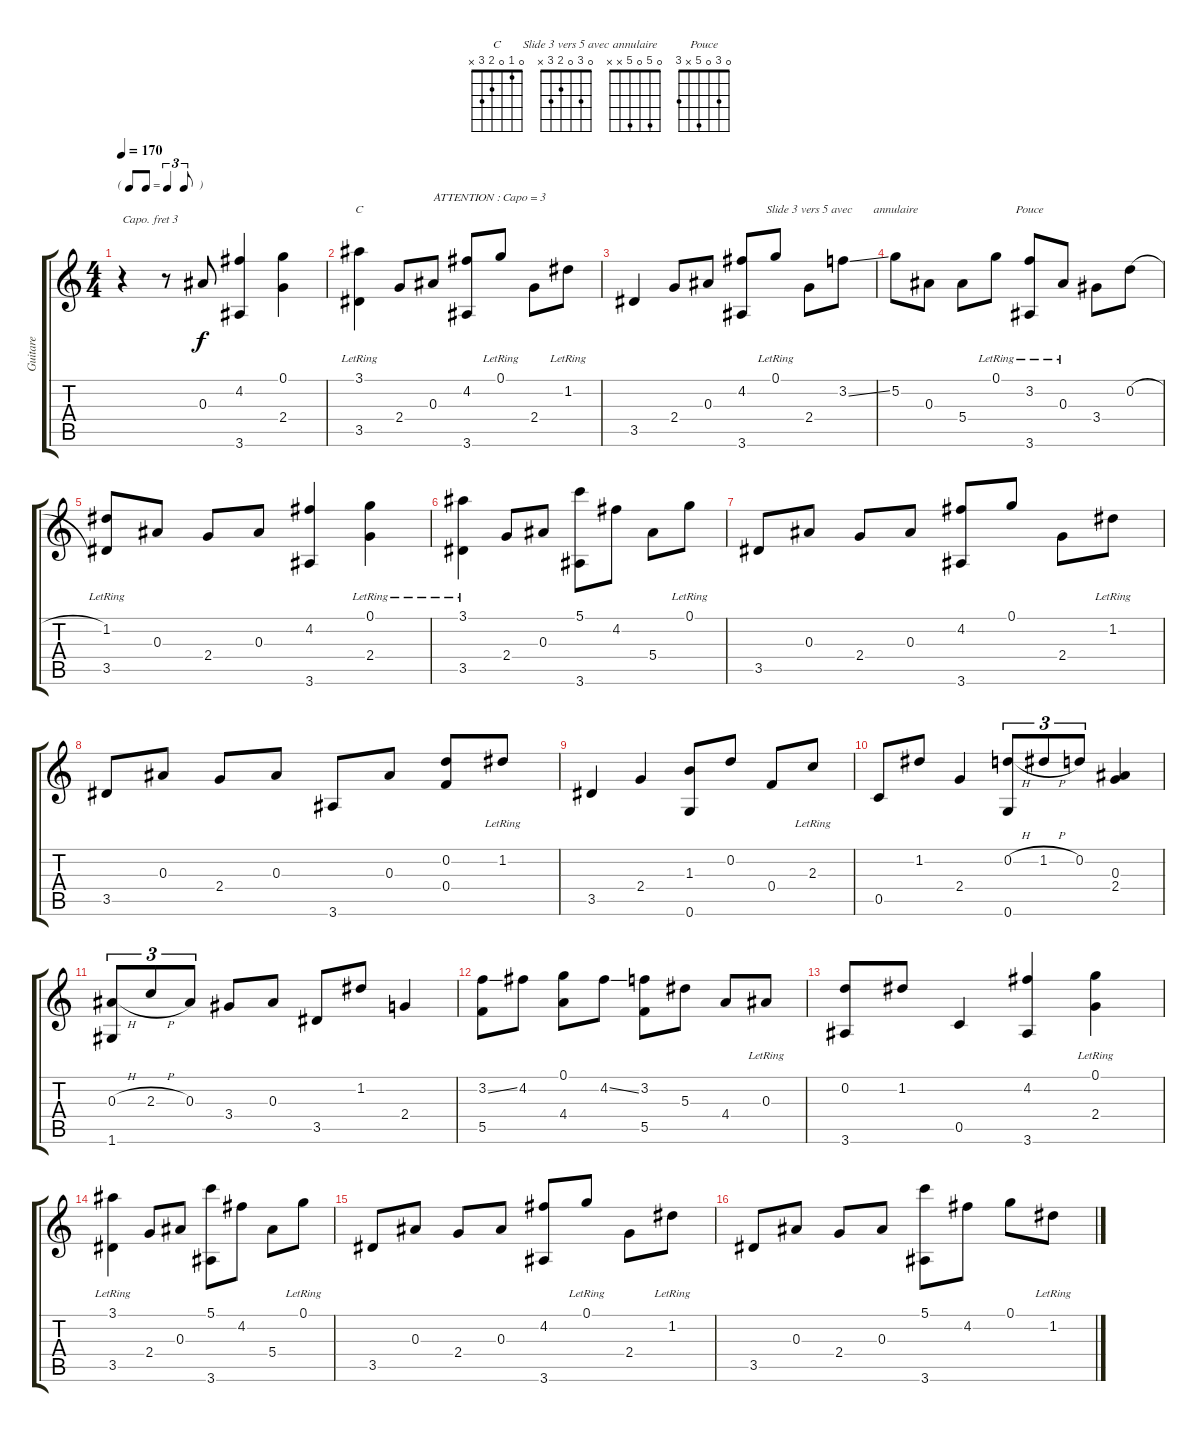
\track ("Guitare" "Guitare") {instrument acousticguitarsteel}
\staff {score tabs}
\capo 3
\tuning (E4 B3 G3 D3 A2 E2) {hide}
\chord ("C" 0 1 0 2 3 x)
\chord ("Slide 3 vers 5 avec " 0 3 0 2 3 x)
\chord ("annulaire" 0 5 0 5 x x)
\chord ("Pouce" 0 3 0 5 x 3)
\ts (4 4)
\tf triplet8th
\tempo 170
\clef g2
\ks c
r.4{dy f instrument acousticguitarsteel} r.8 0.3.8 (4.2 3.6).4 (0.1 2.4).4 |
(3.1{lr} 3.5).4{ch "C"} 2.4.8 0.3.8{txt "ATTENTION : Capo = 3"} (4.2 3.6).8 0.1{lr}.8 2.4.8 1.2{lr}.8 |
3.5.4 2.4.8 0.3.8 (4.2 3.6).8 0.1{lr}.8 2.4.8{ch "Slide 3 vers 5 avec "} 3.2{ss}.8 |
5.2.8{ch "annulaire"} 0.3.8 5.4.8 0.1{lr}.8 (3.2{lr} 3.6).8{ch "Pouce"} 0.3{lr}.8 3.4.8 0.2{h}.8 |
(1.2{lr} 3.5).8 0.3.8 2.4.8 0.3.8 (4.2 3.6).4 (0.1{lr} 2.4).4 |
(3.1{lr} 3.5).4 2.4.8 0.3.8 (5.1 3.6).8 4.2.8 5.4.8 0.1{lr}.8 |
3.5.8 0.3.8 2.4.8 0.3.8 (4.2 3.6).8 0.1.8 2.4.8 1.2{lr}.8 |
3.5.8 0.3.8 2.4.8 0.3.8 3.6.8 0.3.8 (0.2 0.4).8 1.2{lr}.8 |
3.5.4 2.4.4 (1.3 0.6).8 0.2.8 0.4.8 2.3{lr}.8 |
0.5.8 1.2.8 2.4.4 (0.2{h} 0.6).8{tu (3 2)} 1.2{h}.8{tu (3 2)} 0.2.8{tu (3 2)} (0.3 2.4).4 |
(0.3{h} 1.6).8{tu (3 2)} 2.3{h}.8{tu (3 2)} 0.3.8{tu (3 2)} 3.4.8 0.3.8 3.5.8 1.2.8 2.4.4 |
(3.2{ss} 5.5).8 4.2.8 (0.1 4.4).8 4.2{ss}.8 (3.2 5.5).8 5.3.8 4.4.8 0.3{lr}.8 |
(0.2 3.6).8 1.2.8 0.5.4 (4.2 3.6).4 (0.1{lr} 2.4).4 |
(3.1{lr} 3.5).4 2.4.8 0.3.8 (5.1 3.6).8 4.2.8 5.4.8 0.1{lr}.8 |
3.5.8 0.3.8 2.4.8 0.3.8 (4.2 3.6).8 0.1{lr}.8 2.4.8 1.2{lr}.8 |
3.5.8 0.3.8 2.4.8 0.3.8 (5.1 3.6).8 4.2.8 0.1.8 1.2{lr}.8
